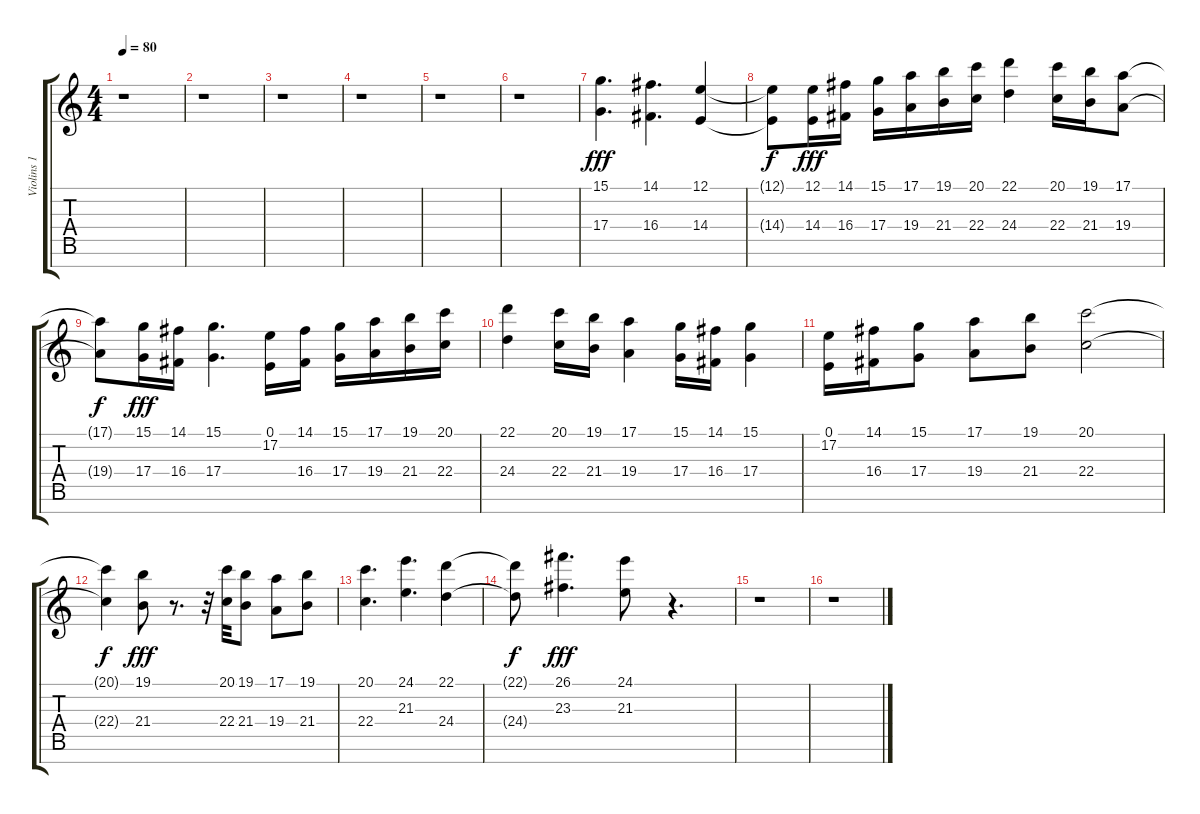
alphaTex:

\track ("Violins 1" "Violins 1") {instrument stringensemble1}
\staff {score tabs}
\tuning (E4 B3 G3 D3 A2 E2 B1) {hide}
\ts (4 4)
\tempo 80
\clef g2
\ks c
r.1{dy f} |
r.1 |
r.1 |
r.1 |
r.1 |
r.1 |
(15.1 17.4).4{d dy fff} (14.1 16.4).4{d} (12.1 14.4).4 |
(12.1{t} 14.4{t}).8{dy f} (12.1 14.4).16{dy fff} (14.1 16.4).16 (15.1 17.4).16 (17.1 19.4).16 (19.1 21.4).16 (20.1 22.4).16 (22.1 24.4).4 (20.1 22.4).16 (19.1 21.4).16 (17.1 19.4).8 |
(17.1{t} 19.4{t}).8{dy f} (15.1 17.4).16{dy fff} (14.1 16.4).16 (15.1 17.4).4{d} (0.1 17.2).16 (14.1 16.4).16 (15.1 17.4).16 (17.1 19.4).16 (19.1 21.4).16 (20.1 22.4).16 |
(22.1 24.4).4 (20.1 22.4).16 (19.1 21.4).16 (17.1 19.4).4 (15.1 17.4).16 (14.1 16.4).16 (15.1 17.4).4 |
(0.1 17.2).16 (14.1 16.4).16 (15.1 17.4).8 (17.1 19.4).8 (19.1 21.4).8 (20.1 22.4).2 |
(20.1{t} 22.4{t}).4{dy f} (19.1 21.4).8{dy fff} r.8{d} r.32 (20.1 22.4).32 (19.1 21.4).8 (17.1 19.4).8 (19.1 21.4).8 |
(20.1 22.4).4{d} (24.1 21.3).4{d} (22.1 24.4).4 |
(22.1{t} 24.4{t}).8{dy f} (26.1 23.3).4{d dy fff} (24.1 21.3).8 r.4{d} |
r.1 |
r.1
